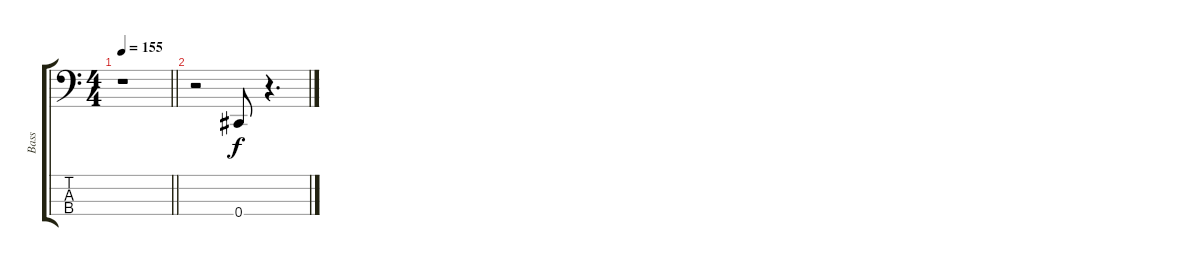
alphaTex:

\track ("Bass" "Bass") {instrument electricbassfinger}
\staff {score tabs}
\tuning (Gb2 Db2 Ab1 Db1) {hide}
\ts (4 4)
\tempo 155
\clef f4
\barLineRight lightlight
\ks c
r.1{dy f} |
r.2 0.4.8 r.4{d}
